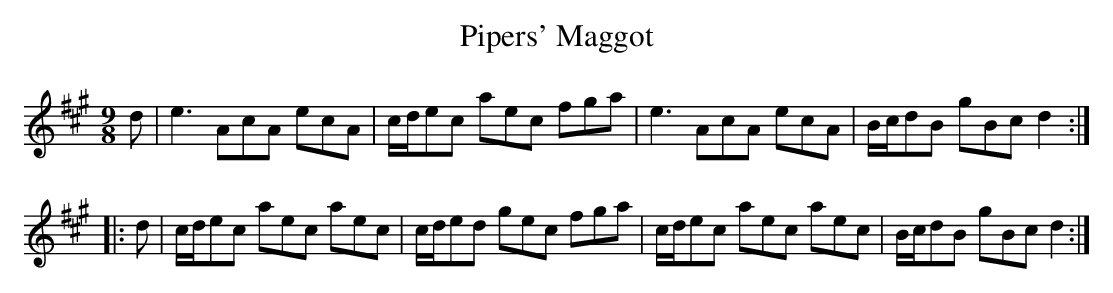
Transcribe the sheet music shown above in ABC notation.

X:1
T:Pipers' Maggot
M:9/8
L:1/8
K:A
d|e3 AcA ecA|c/d/ec aec fga|e3 AcA ecA|B/c/dB gBc d2:|
|:d|c/d/ec aec aec|c/d/ed gec fga|c/d/ec aec aec|B/c/dB gBc d2:|
